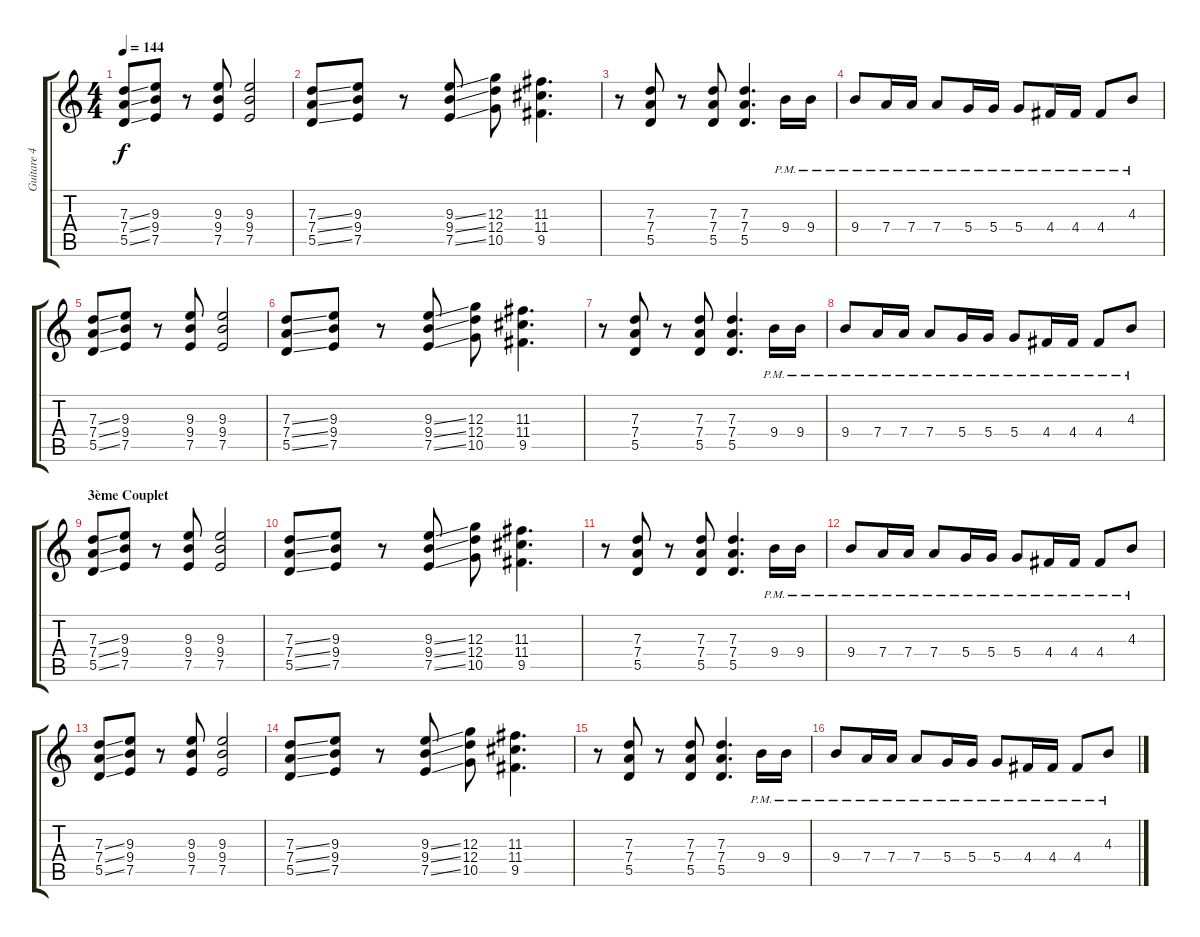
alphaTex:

\track ("Guitare 4" "Guitare 4") {instrument distortionguitar}
\staff {score tabs}
\tuning (E4 B3 G3 D3 A2 E2) {hide}
\ts (4 4)
\tempo 144
\clef g2
\ks c
(7.3{ss} 7.4{ss} 5.5{ss}).8{dy f} (9.3 9.4 7.5).8 r.8 (9.3 9.4 7.5).8 (9.3 9.4 7.5).2 |
(7.3{ss} 7.4{ss} 5.5{ss}).8 (9.3 9.4 7.5).8 r.8 (9.3{ss} 9.4{ss} 7.5{ss}).8 (12.3 12.4 10.5).8 (11.3 11.4 9.5).4{d} |
r.8 (7.3 7.4 5.5).8 r.8 (7.3 7.4 5.5).8 (7.3 7.4 5.5).4{d} 9.4{pm}.16 9.4{pm}.16 |
9.4{pm}.8 7.4{pm}.16 7.4{pm}.16 7.4{pm}.8 5.4{pm}.16 5.4{pm}.16 5.4{pm}.8 4.4{pm}.16 4.4{pm}.16 4.4{pm}.8 4.3{pm}.8 |
(7.3{ss} 7.4{ss} 5.5{ss}).8 (9.3 9.4 7.5).8 r.8 (9.3 9.4 7.5).8 (9.3 9.4 7.5).2 |
(7.3{ss} 7.4{ss} 5.5{ss}).8 (9.3 9.4 7.5).8 r.8 (9.3{ss} 9.4{ss} 7.5{ss}).8 (12.3 12.4 10.5).8 (11.3 11.4 9.5).4{d} |
r.8 (7.3 7.4 5.5).8 r.8 (7.3 7.4 5.5).8 (7.3 7.4 5.5).4{d} 9.4{pm}.16 9.4{pm}.16 |
9.4{pm}.8 7.4{pm}.16 7.4{pm}.16 7.4{pm}.8 5.4{pm}.16 5.4{pm}.16 5.4{pm}.8 4.4{pm}.16 4.4{pm}.16 4.4{pm}.8 4.3{pm}.8 |
\section ("" "3ème Couplet")
(7.3{ss} 7.4{ss} 5.5{ss}).8 (9.3 9.4 7.5).8 r.8 (9.3 9.4 7.5).8 (9.3 9.4 7.5).2 |
(7.3{ss} 7.4{ss} 5.5{ss}).8 (9.3 9.4 7.5).8 r.8 (9.3{ss} 9.4{ss} 7.5{ss}).8 (12.3 12.4 10.5).8 (11.3 11.4 9.5).4{d} |
r.8 (7.3 7.4 5.5).8 r.8 (7.3 7.4 5.5).8 (7.3 7.4 5.5).4{d} 9.4{pm}.16 9.4{pm}.16 |
9.4{pm}.8 7.4{pm}.16 7.4{pm}.16 7.4{pm}.8 5.4{pm}.16 5.4{pm}.16 5.4{pm}.8 4.4{pm}.16 4.4{pm}.16 4.4{pm}.8 4.3{pm}.8 |
(7.3{ss} 7.4{ss} 5.5{ss}).8 (9.3 9.4 7.5).8 r.8 (9.3 9.4 7.5).8 (9.3 9.4 7.5).2 |
(7.3{ss} 7.4{ss} 5.5{ss}).8 (9.3 9.4 7.5).8 r.8 (9.3{ss} 9.4{ss} 7.5{ss}).8 (12.3 12.4 10.5).8 (11.3 11.4 9.5).4{d} |
r.8 (7.3 7.4 5.5).8 r.8 (7.3 7.4 5.5).8 (7.3 7.4 5.5).4{d} 9.4{pm}.16 9.4{pm}.16 |
9.4{pm}.8 7.4{pm}.16 7.4{pm}.16 7.4{pm}.8 5.4{pm}.16 5.4{pm}.16 5.4{pm}.8 4.4{pm}.16 4.4{pm}.16 4.4{pm}.8 4.3{pm}.8
